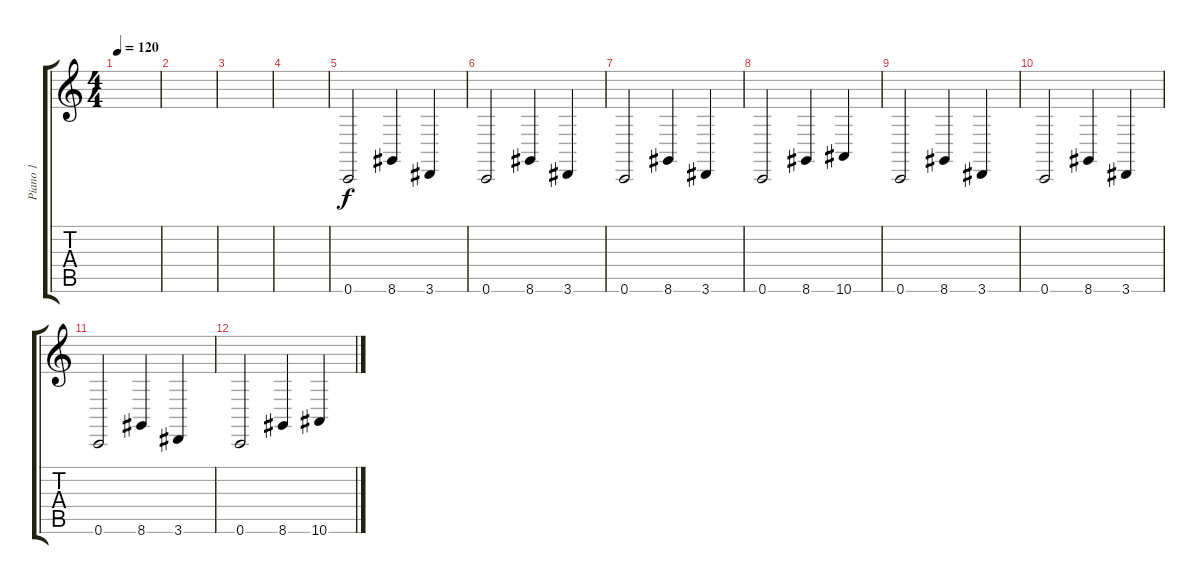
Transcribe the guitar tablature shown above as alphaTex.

\track ("Piano 1" "Piano 1") {instrument acousticgrandpiano}
\staff {score tabs}
\tuning (D4 A3 F3 C3 G2 C2) {hide}
\ts (4 4)
\tempo 120
\clef g2
\ks c
|
|
|
|
0.6.2 8.6.4 3.6.4 |
0.6.2 8.6.4 3.6.4 |
0.6.2 8.6.4 3.6.4 |
0.6.2 8.6.4 10.6.4 |
0.6.2 8.6.4 3.6.4 |
0.6.2 8.6.4 3.6.4 |
0.6.2 8.6.4 3.6.4 |
0.6.2 8.6.4 10.6.4
